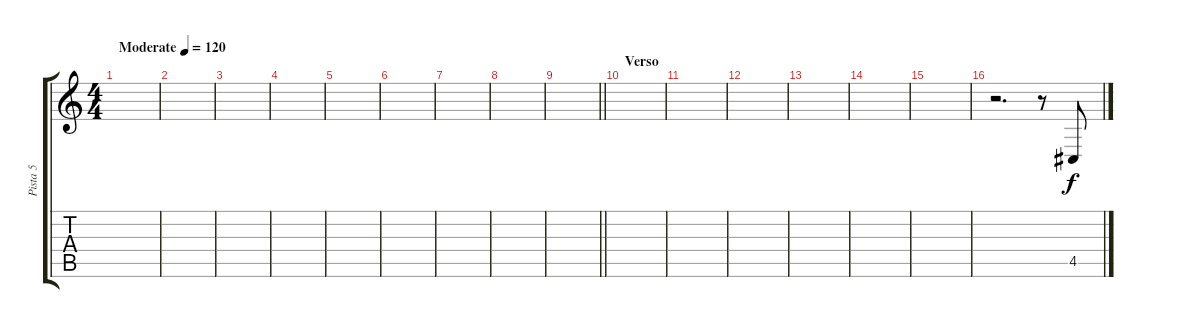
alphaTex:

\track ("Pista 5" "Pista 5") {instrument pad3polysynth}
\staff {score tabs}
\tuning (E4 B3 G3 D3 A2 E2) {hide}
\ts (4 4)
\tempo (120 "Moderate")
\clef g2
\ks c
|
|
|
|
|
|
|
|
\barLineRight lightlight
|
\section ("" "Verso")
|
|
|
|
|
|
r.2{d} r.8 4.5.8
